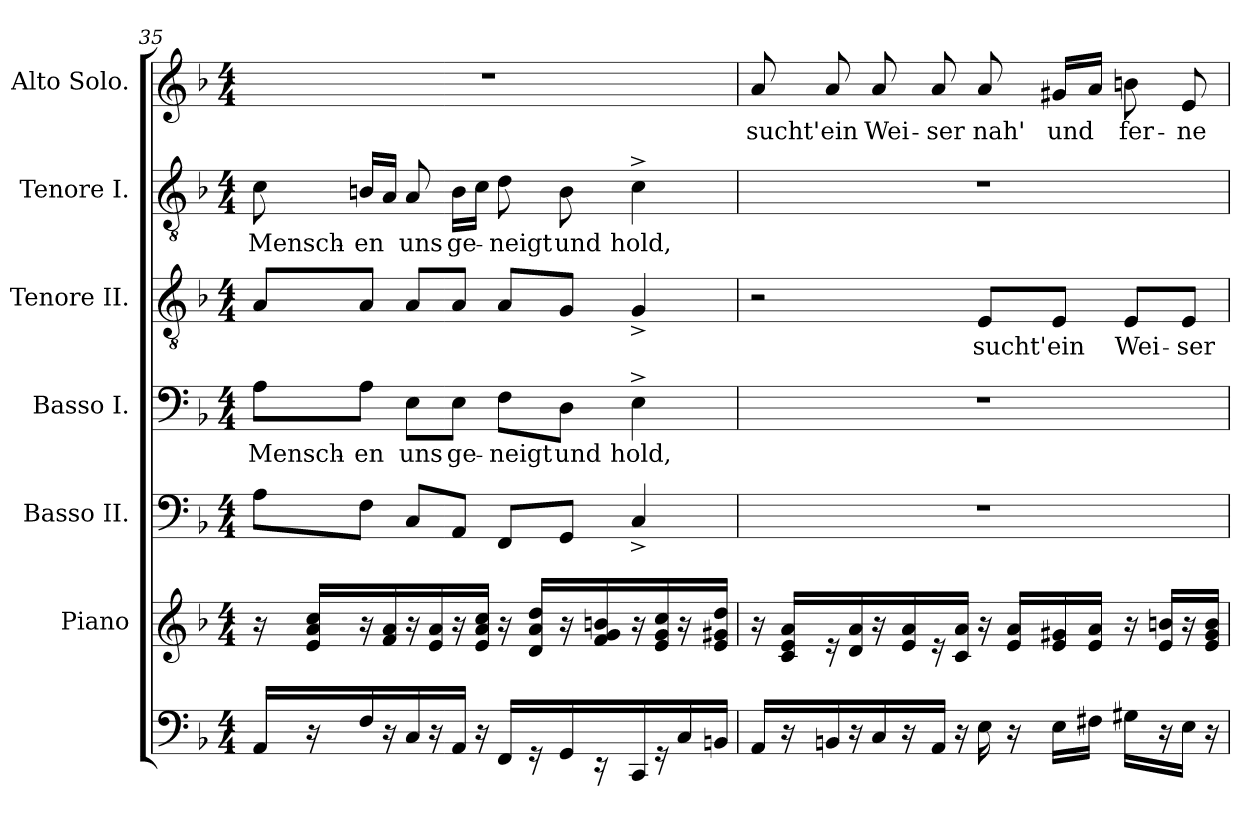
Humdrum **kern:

**kern	**kern	**kern	**kern	**text	**kern	**text	**kern	**text	**kern	**text
*part7	*part6	*part5	*part4	*part4	*part3	*part3	*part2	*part2	*part1	*part1
*staff7	*staff6	*staff5	*staff4	*staff4	*staff3	*staff3	*staff2	*staff2	*staff1	*staff1
*	*I"Piano	*I"Basso II.	*I"Basso I.	*	*I"Tenore II.	*	*I"Tenore I.	*	*I"Alto Solo.	*
*	*I'Piano	*I'Basso II.	*I'Basso I.	*	*I'Tenore II.	*	*I'Tenore I.	*	*I'Alto Solo.	*
!!LO:PB:g=z
*clefF4	*clefG2	*clefF4	*clefF4	*	*clefGv2	*	*clefGv2	*	*clefG2	*
*k[b-]	*k[b-]	*k[b-]	*k[b-]	*	*k[b-]	*	*k[b-]	*	*k[b-]	*
*F:	*F:	*F:	*F:	*	*F:	*	*F:	*	*F:	*
*M4/4	*M4/4	*M4/4	*M4/4	*	*M4/4	*	*M4/4	*	*M4/4	*
=35	=35	=35	=35	=35	=35	=35	=35	=35	=35	=35
*^	*^	*	*	*	*	*	*	*	*	*
!	!	!	!	!	!	!LO:LY:b:color=#000000	!	!	!	!	!	!
!	!	!	!	!	!	!	!	!	!	!LO:LY:b:color=#000000	!	!
16AAi/LL	4ryy	16r	4ryy	8Ai\L	8Ai\L	Mensch-	8Ai/L	.	8ci\	Mensch-	1r	.
16r	.	16ei/ 16ai 16cciLL	.	.	.	.	.	.	.	.	.	.
!	!	!	!	!	!	!LO:LY:b:color=#000000	!	!	!	!	!	!
!	!	!	!	!	!	!	!	!	!	!LO:LY:b:color=#000000	!	!
16Fi/	.	16r	.	8Fi\J	8Ai\J	-en	8Ai/J	.	16Bni/LL	-en	.	.
16r	.	16fi/ 16ai	.	.	.	.	.	.	16Ai/JJ	.	.	.
!	!	!	!	!	!	!LO:LY:b:color=#000000	!	!	!	!	!	!
!	!	!	!	!	!	!	!	!	!	!LO:LY:b:color=#000000	!	!
16Ci/	16ryy	16r	8ryy	8Ci/L	8Ei\L	uns	8Ai/L	.	8Ai/	uns	.	.
16r	16ryy	16ei/ 16ai	.	.	.	.	.	.	.	.	.	.
!	!	!	!	!	!	!LO:LY:b:color=#000000	!	!	!	!	!	!
!	!	!	!	!	!	!	!	!	!	!LO:LY:b:color=#000000	!	!
16AAi/JJ	16ryy	16r	8ryy	8AAi/J	8Ei\J	ge-	8Ai/J	.	16Bi\LL	ge-	.	.
16r	16ryy	16ei/ 16ai 16cciJJ	.	.	.	.	.	.	16ci\JJ	.	.	.
!	!	!	!	!	!	!LO:LY:b:color=#000000	!	!	!	!	!	!
!	!	!	!	!	!	!	!	!	!	!LO:LY:b:color=#000000	!	!
16FFi/LL	16ryy	16r	2ryy	8FFi/L	8Fi\L	-neigt	8Ai/L	.	8di\	-neigt	.	.
16r	16ryy	16di/ 16ai 16ddiLL	.	.	.	.	.	.	.	.	.	.
!	!	!	!	!	!	!LO:LY:b:color=#000000	!	!	!	!	!	!
!	!	!	!	!	!	!	!	!	!	!LO:LY:b:color=#000000	!	!
16GGi/	16ryy	16r	.	8GGi/J	8Di\J	und	8Gi/J	.	8Bi\	und	.	.
16r	4ryy	16fi/ 16gi 16bni	.	.	.	.	.	.	.	.	.	.
!	!	!	!	!	!	!LO:LY:b:color=#000000	!	!	!	!	!	!
!	!	!	!	!	!	!	!	!	!	!LO:LY:b:color=#000000	!	!
16CCi/	.	16r	.	4C^i/	4E^i\	hold,	4G^i/	.	4c^i\	hold,	.	.
16r	.	16ei/ 16gi 16cci	.	.	.	.	.	.	.	.	.	.
16Ci/	.	16r	.	.	.	.	.	.	.	.	.	.
16BBni/JJ	16ryy	16ei/ 16g#Xi 16ddiJJ	.	.	.	.	.	.	.	.	.	.
*	*	*v	*v	*	*	*	*	*	*	*	*	*
=36	=36	=36	=36	=36	=36	=36	=36	=36	=36	=36	=36
!	!	!	!	!	!	!	!	!	!	!	!LO:LY:b:color=#000000
16AAi/LL	2...ryy	16r	1r	1r	.	2r	.	1r	.	8ai/	sucht'
16r	.	16ci/ 16ei 16aiLL	.	.	.	.	.	.	.	.	.
!	!	!	!	!	!	!	!	!	!	!	!LO:LY:b:color=#000000
16BBni/	.	16r	.	.	.	.	.	.	.	8ai/	ein
16r	.	16di/ 16ai	.	.	.	.	.	.	.	.	.
!	!	!	!	!	!	!	!	!	!	!	!LO:LY:b:color=#000000
16Ci/	.	16r	.	.	.	.	.	.	.	8ai/	Wei-
16r	.	16ei/ 16ai	.	.	.	.	.	.	.	.	.
!	!	!	!	!	!	!	!	!	!	!	!LO:LY:b:color=#000000
16AAi/JJ	.	16r	.	.	.	.	.	.	.	8ai/	-ser
16r	.	16ci/ 16aiJJ	.	.	.	.	.	.	.	.	.
!	!	!	!	!	!	!	!LO:LY:b:color=#000000	!	!	!	!
!	!	!	!	!	!	!	!	!	!	!	!LO:LY:b:color=#000000
16Ei\	.	16r	.	.	.	8Ei/L	sucht'	.	.	8ai/	nah'
16r	.	16ei/ 16aiLL	.	.	.	.	.	.	.	.	.
!	!	!	!	!	!	!	!LO:LY:b:color=#000000	!	!	!	!
!	!	!	!	!	!	!	!	!	!	!	!LO:LY:b:color=#000000
16Ei\LL	.	16ei/ 16g#Xi	.	.	.	8Ei/J	ein	.	.	16g#Xi/LL	und
16F#Xi\JJ	.	16ei/ 16aiJJ	.	.	.	.	.	.	.	16ai/JJ	.
!	!	!	!	!	!	!	!LO:LY:b:color=#000000	!	!	!	!
!	!	!	!	!	!	!	!	!	!	!	!LO:LY:b:color=#000000
16G#Xi\LL	.	16r	.	.	.	8Ei/L	Wei-	.	.	8bni\	fer-
16r	.	16ei/ 16bniLL	.	.	.	.	.	.	.	.	.
!	!	!	!	!	!	!	!LO:LY:b:color=#000000	!	!	!	!
!	!	!	!	!	!	!	!	!	!	!	!LO:LY:b:color=#000000
16Ei\JJ	.	16r	.	.	.	8Ei/J	-ser	.	.	8ei/	-ne
16r	16ryy	16ei/ 16g#i 16biJJ	.	.	.	.	.	.	.	.	.
*v	*v	*	*	*	*	*	*	*	*	*	*
=	=	=	=	=	=	=	=	=	=	=
*-	*-	*-	*-	*-	*-	*-	*-	*-	*-	*-
